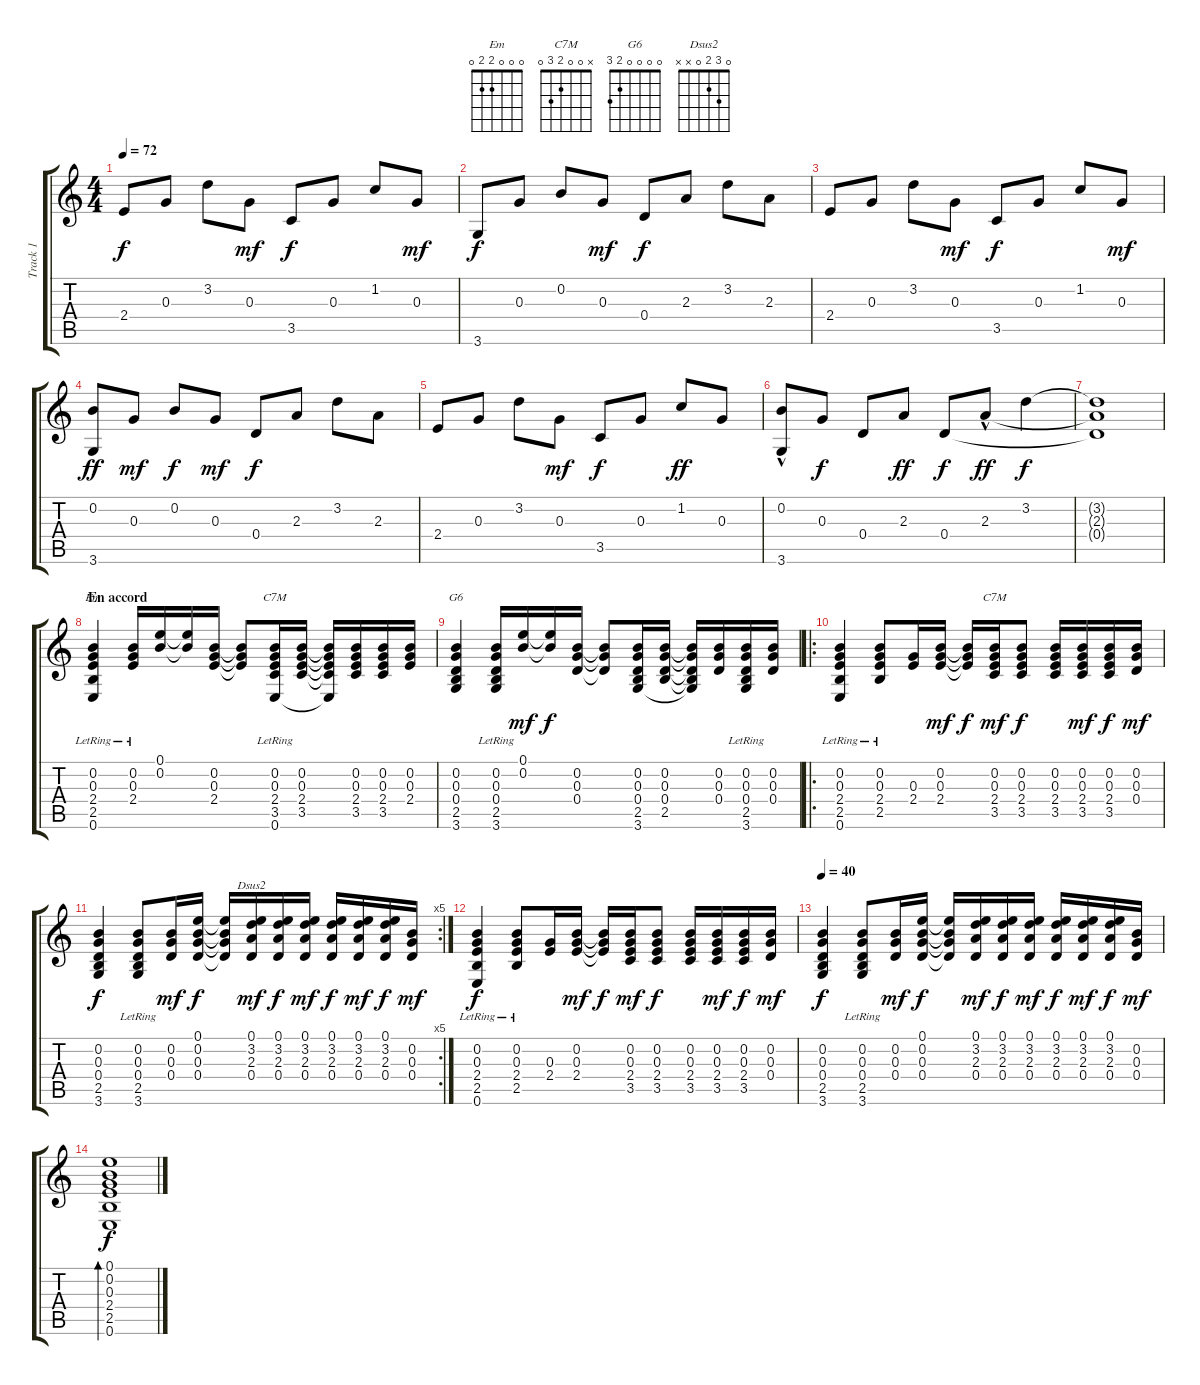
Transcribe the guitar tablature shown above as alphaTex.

\track ("Track 1" "Track 1") {instrument acousticguitarsteel}
\staff {score tabs}
\tuning (E4 B3 G3 D3 A2 E2) {hide}
\chord ("Em" 0 0 0 2 2 0)
\chord ("C7M" 0 0 0 2 3 0)
\chord ("G6" 0 0 0 0 2 3)
\chord ("C7M" x 0 0 2 3 0)
\chord ("Dsus2" 0 3 2 0 x x)
\ts (4 4)
\tempo 72
\clef g2
\ks c
2.4.8{dy f} 0.3.8 3.2.8 0.3.8{dy mf} 3.5.8{dy f} 0.3.8 1.2.8 0.3.8{dy mf} |
3.6.8{dy f} 0.3.8 0.2.8 0.3.8{dy mf} 0.4.8{dy f} 2.3.8 3.2.8 2.3.8 |
2.4.8 0.3.8 3.2.8 0.3.8{dy mf} 3.5.8{dy f} 0.3.8 1.2.8 0.3.8{dy mf} |
(0.2 3.6).8{dy ff} 0.3.8{dy mf} 0.2.8{dy f} 0.3.8{dy mf} 0.4.8{dy f} 2.3.8 3.2.8 2.3.8 |
2.4.8 0.3.8 3.2.8 0.3.8{dy mf} 3.5.8{dy f} 0.3.8 1.2.8{dy ff} 0.3.8 |
(0.2{hac} 3.6{hac}).8 0.3.8{dy f} 0.4.8 2.3.8{dy ff} 0.4.8{dy f} 2.3{hac}.8{dy ff} 3.2.4{dy f} |
(3.2{t} 2.3{t} 0.4{t}).1 |
\section ("" "En accord")
(0.2 0.3 2.4 2.5{lr} 0.6{lr}).4{ch "Em"} (0.2{lr} 0.3{lr} 2.4{lr}).16 (0.1 0.2).16 (0.1{t} 0.2{t}).16 (0.2 0.3 2.4).16 (0.2{t} 0.3{t} 2.4{t}).8 (0.2 0.3 2.4 3.5 0.6{lr}).16{ch "C7M"} (0.2 0.3 2.4 3.5).16 (0.2{t} 0.3{t} 2.4{t} 3.5{t} 0.6{t}).16 (0.2 0.3 2.4 3.5).16 (0.2 0.3 2.4 3.5).16 (0.2 0.3 2.4).16 |
(0.2 0.3 0.4 2.5 3.6).4{ch "G6"} (0.2{lr} 0.3{lr} 0.4{lr} 2.5{lr} 3.6{lr}).16 (0.1 0.2).16{dy mf} (0.1{t} 0.2{t}).16{dy f} (0.2 0.3 0.4).16 (0.2{t} 0.3{t} 0.4{t}).8 (0.2 0.3 0.4 2.5 3.6).16 (0.2 0.3 0.4 2.5).16 (0.2{t} 0.3{t} 0.4{t} 2.5{t} 3.6{t}).16 (0.2 0.3 0.4).16 (0.2 0.3 0.4 2.5{lr} 3.6).16 (0.2 0.3 0.4).16 |
\ro
(0.2 0.3 2.4 2.5{lr} 0.6{lr}).4 (0.2{lr} 0.3{lr} 2.4{lr} 2.5).8 (0.3 2.4).16 (0.2 0.3 2.4).16{dy mf} (0.2{t} 0.3{t} 2.4{t}).16{dy f} (0.2 0.3 2.4 3.5).16{ch "C7M" dy mf} (0.2 0.3 2.4 3.5).8{dy f} (0.2 0.3 2.4 3.5).16 (0.2 0.3 2.4 3.5).16{dy mf} (0.2 0.3 2.4 3.5).16{dy f} (0.2 0.3 0.4).16{dy mf} |
\rc 5
(0.2 0.3 0.4 2.5 3.6).4{dy f} (0.2{lr} 0.3{lr} 0.4{lr} 2.5{lr} 3.6{lr}).8 (0.2 0.3 0.4).16{dy mf} (0.1 0.2 0.3 0.4).16{dy f} (0.1{t} 0.2{t} 0.3{t} 0.4{t}).16 (0.1 3.2 2.3 0.4).16{ch "Dsus2" dy mf} (0.1 3.2 2.3 0.4).16{dy f} (0.1 3.2 2.3 0.4).16{dy mf} (0.1 3.2 2.3 0.4).16{dy f} (0.1 3.2 2.3 0.4).16{dy mf} (0.1 3.2 2.3 0.4).16{dy f} (0.2 0.3 0.4).16{dy mf} |
(0.2 0.3 2.4 2.5{lr} 0.6{lr}).4{dy f} (0.2{lr} 0.3{lr} 2.4{lr} 2.5).8 (0.3 2.4).16 (0.2 0.3 2.4).16{dy mf} (0.2{t} 0.3{t} 2.4{t}).16{dy f} (0.2 0.3 2.4 3.5).16{dy mf} (0.2 0.3 2.4 3.5).8{dy f} (0.2 0.3 2.4 3.5).16 (0.2 0.3 2.4 3.5).16{dy mf} (0.2 0.3 2.4 3.5).16{dy f} (0.2 0.3 0.4).16{dy mf} |
\tempo 40
(0.2 0.3 0.4 2.5 3.6).4{dy f} (0.2{lr} 0.3{lr} 0.4{lr} 2.5{lr} 3.6{lr}).8 (0.2 0.3 0.4).16{dy mf} (0.1 0.2 0.3 0.4).16{dy f} (0.1{t} 0.2{t} 0.3{t} 0.4{t}).16 (0.1 3.2 2.3 0.4).16{dy mf} (0.1 3.2 2.3 0.4).16{dy f} (0.1 3.2 2.3 0.4).16{dy mf} (0.1 3.2 2.3 0.4).16{dy f} (0.1 3.2 2.3 0.4).16{dy mf} (0.1 3.2 2.3 0.4).16{dy f} (0.2 0.3 0.4).16{dy mf} |
(0.1 0.2 0.3 2.4 2.5 0.6).1{bd 240 dy f}
